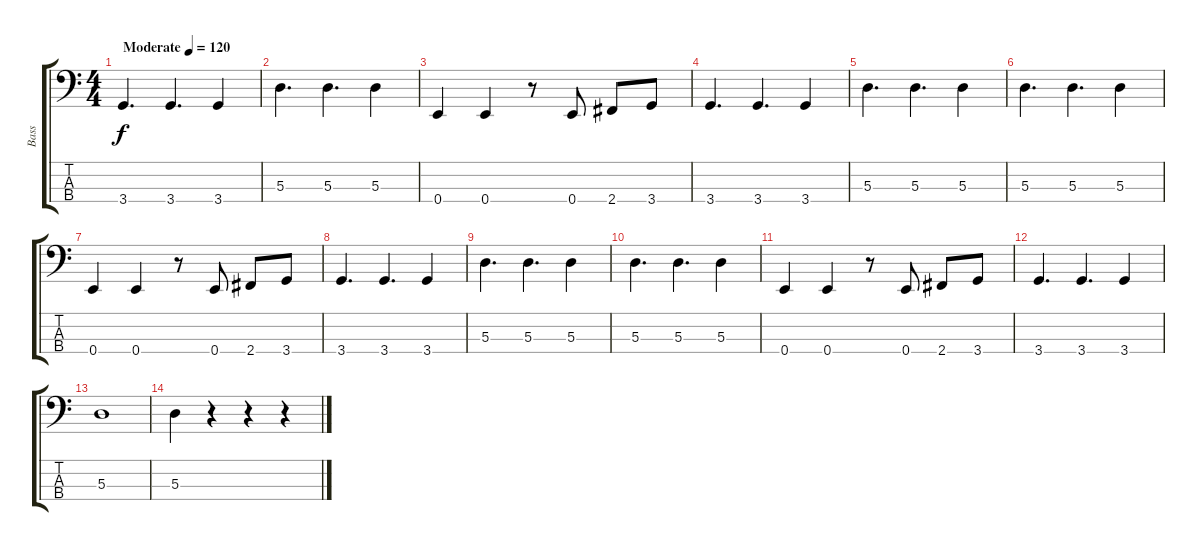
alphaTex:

\track ("Bass" "Bass") {instrument electricbassfinger}
\staff {score tabs}
\tuning (G2 D2 A1 E1) {hide}
\ts (4 4)
\tempo (120 "Moderate")
\clef f4
\ks c
3.4.4{d dy f instrument electricbassfinger} 3.4.4{d} 3.4.4 |
5.3.4{d} 5.3.4{d} 5.3.4 |
0.4.4 0.4.4 r.8 0.4.8 2.4.8 3.4.8 |
3.4.4{d} 3.4.4{d} 3.4.4 |
5.3.4{d} 5.3.4{d} 5.3.4 |
5.3.4{d} 5.3.4{d} 5.3.4 |
0.4.4 0.4.4 r.8 0.4.8 2.4.8 3.4.8 |
3.4.4{d} 3.4.4{d} 3.4.4 |
5.3.4{d} 5.3.4{d} 5.3.4 |
5.3.4{d} 5.3.4{d} 5.3.4 |
0.4.4 0.4.4 r.8 0.4.8 2.4.8 3.4.8 |
3.4.4{d} 3.4.4{d} 3.4.4 |
5.3.1 |
5.3.4 r.4 r.4 r.4
